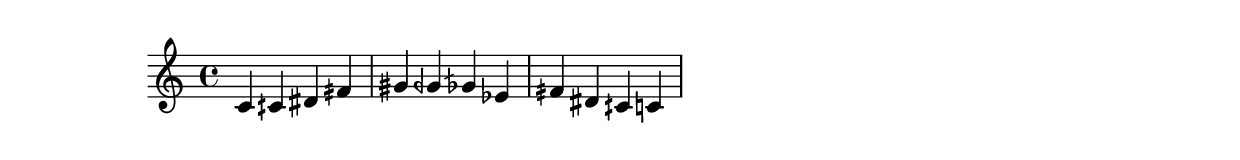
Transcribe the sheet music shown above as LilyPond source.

%% Do not edit this file; it is auto-generated from input/new
%% This file is in the public domain.
\version "2.11.61"
\header {
  texidoces = "
El «Makam» es un tipo de melodía de Turquía que
utiliza intervalos microtonales de 1/9 de tono.  Consulte el
archivo de inicio @code{makam.ly} (véase el 'Manual de
aprendizaje @version{}, 4.6.3 Otras fuentes de información' para
averiguar la situación de este archivo) para ver detalles de los
nombres de las notas y las alteraciones.

"
  doctitlees = "El «Makam»"

  lsrtags = "pitches,world-music"
  texidoc = "Makam is a type of melody from Turkey using 1/9th-tone
microtonal alterations.  Consult the initialization file
@code{makam.ly} (see the `Learning Manual @version{},
4.6.3 Other sources of information' for the location of this file)
for details of pitch names and alterations."
  doctitle = "Makam example"
} % begin verbatim

% Initialize makam settings
\include "makam.ly"

\relative c' {
  \set Staff.keySignature = #`((3 . ,BAKIYE) (6 . ,(- KOMA)))
  c4 cc db fk
  gbm4 gfc gfb efk
  fk4 db cc c
}
